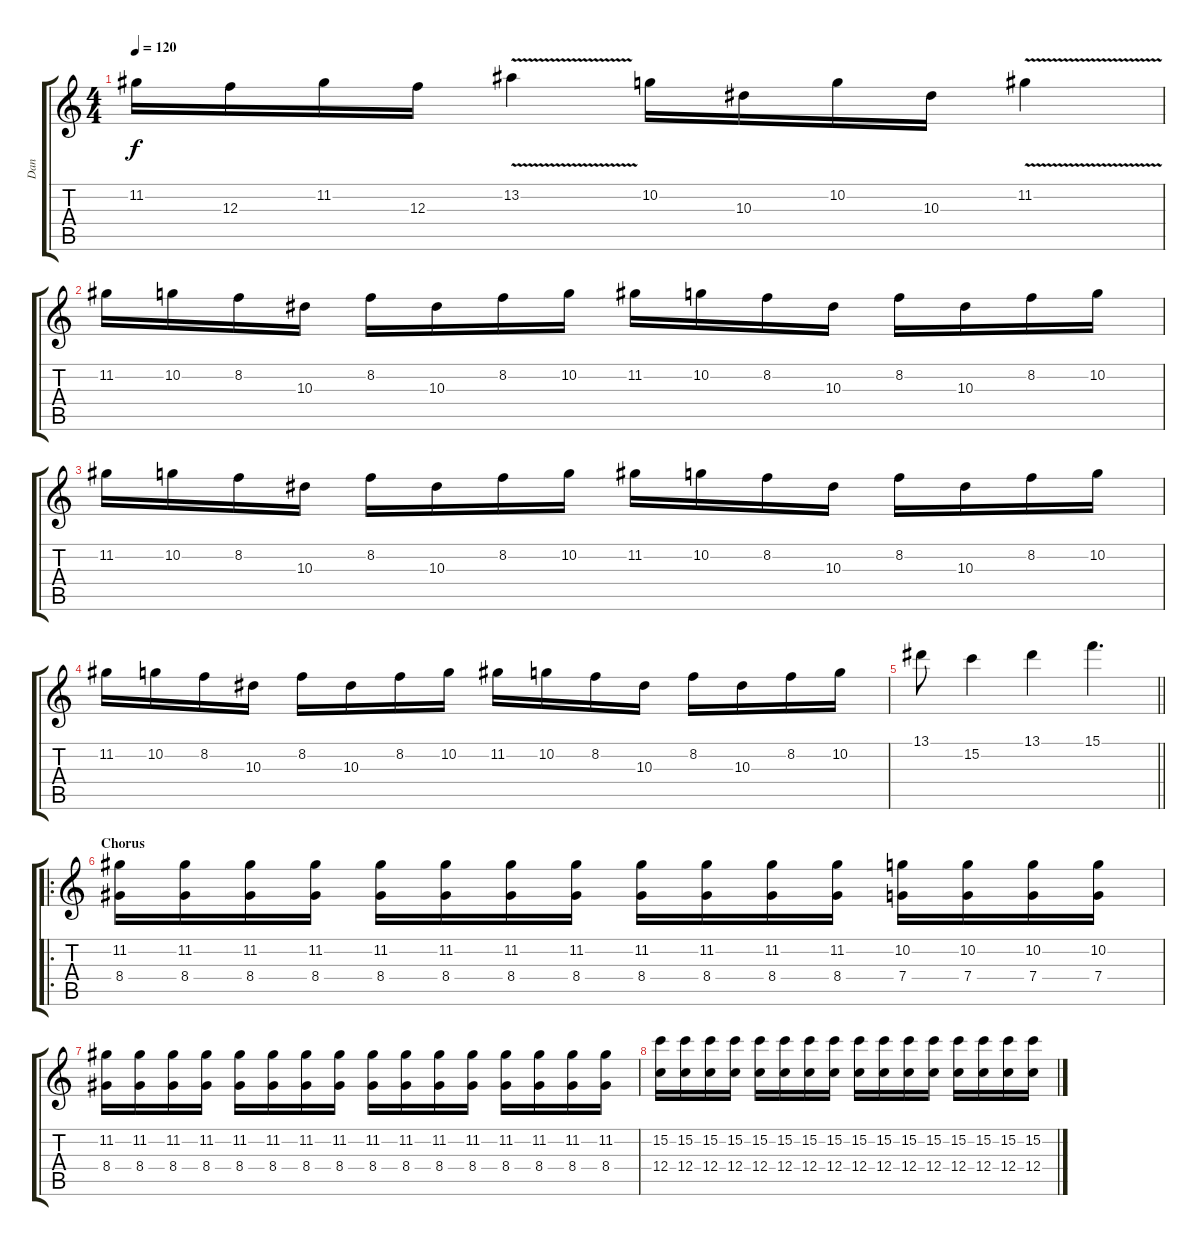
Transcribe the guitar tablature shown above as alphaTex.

\track ("Dan" "Dan") {instrument acousticguitarsteel}
\staff {score tabs}
\tuning (D4 A3 F3 C3 G2 C2) {hide}
\ts (4 4)
\tempo 120
\clef g2
\ks c
11.2.16{dy f} 12.3.16 11.2.16 12.3.16 13.2{v}.4 10.2.16 10.3.16 10.2.16 10.3.16 11.2{v}.4 |
11.2.16 10.2.16 8.2.16 10.3.16 8.2.16 10.3.16 8.2.16 10.2.16 11.2.16 10.2.16 8.2.16 10.3.16 8.2.16 10.3.16 8.2.16 10.2.16 |
11.2.16 10.2.16 8.2.16 10.3.16 8.2.16 10.3.16 8.2.16 10.2.16 11.2.16 10.2.16 8.2.16 10.3.16 8.2.16 10.3.16 8.2.16 10.2.16 |
11.2.16 10.2.16 8.2.16 10.3.16 8.2.16 10.3.16 8.2.16 10.2.16 11.2.16 10.2.16 8.2.16 10.3.16 8.2.16 10.3.16 8.2.16 10.2.16 |
\barLineRight lightlight
13.1.8 15.2.4 13.1.4 15.1.4{d} |
\ro
\section ("" "Chorus")
(11.2 8.4).16 (11.2 8.4).16 (11.2 8.4).16 (11.2 8.4).16 (11.2 8.4).16 (11.2 8.4).16 (11.2 8.4).16 (11.2 8.4).16 (11.2 8.4).16 (11.2 8.4).16 (11.2 8.4).16 (11.2 8.4).16 (10.2 7.4).16 (10.2 7.4).16 (10.2 7.4).16 (10.2 7.4).16 |
(11.2 8.4).16 (11.2 8.4).16 (11.2 8.4).16 (11.2 8.4).16 (11.2 8.4).16 (11.2 8.4).16 (11.2 8.4).16 (11.2 8.4).16 (11.2 8.4).16 (11.2 8.4).16 (11.2 8.4).16 (11.2 8.4).16 (11.2 8.4).16 (11.2 8.4).16 (11.2 8.4).16 (11.2 8.4).16 |
(15.2 12.4).16 (15.2 12.4).16 (15.2 12.4).16 (15.2 12.4).16 (15.2 12.4).16 (15.2 12.4).16 (15.2 12.4).16 (15.2 12.4).16 (15.2 12.4).16 (15.2 12.4).16 (15.2 12.4).16 (15.2 12.4).16 (15.2 12.4).16 (15.2 12.4).16 (15.2 12.4).16 (15.2 12.4).16
